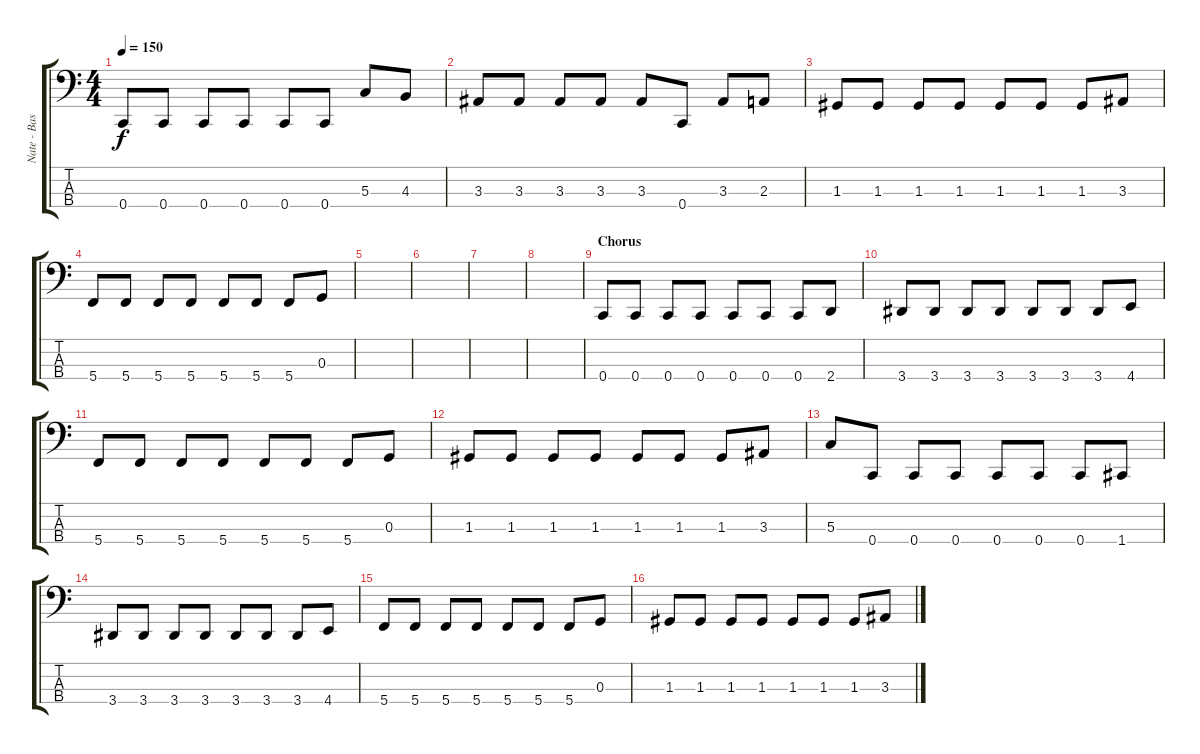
\track ("Nate - Bass" "Nate - Bas") {instrument electricbassfinger}
\staff {score tabs}
\tuning (F2 C2 G1 C1) {hide}
\ts (4 4)
\tempo 150
\clef f4
\ks c
0.4.8{dy f} 0.4.8 0.4.8 0.4.8 0.4.8 0.4.8 5.3.8 4.3.8 |
3.3.8 3.3.8 3.3.8 3.3.8 3.3.8 0.4.8 3.3.8 2.3.8 |
1.3.8 1.3.8 1.3.8 1.3.8 1.3.8 1.3.8 1.3.8 3.3.8 |
5.4.8 5.4.8 5.4.8 5.4.8 5.4.8 5.4.8 5.4.8 0.3.8 |
|
|
|
|
\section ("" "Chorus")
0.4.8 0.4.8 0.4.8 0.4.8 0.4.8 0.4.8 0.4.8 2.4.8 |
3.4.8 3.4.8 3.4.8 3.4.8 3.4.8 3.4.8 3.4.8 4.4.8 |
5.4.8 5.4.8 5.4.8 5.4.8 5.4.8 5.4.8 5.4.8 0.3.8 |
1.3.8 1.3.8 1.3.8 1.3.8 1.3.8 1.3.8 1.3.8 3.3.8 |
5.3.8 0.4.8 0.4.8 0.4.8 0.4.8 0.4.8 0.4.8 1.4.8 |
3.4.8 3.4.8 3.4.8 3.4.8 3.4.8 3.4.8 3.4.8 4.4.8 |
5.4.8 5.4.8 5.4.8 5.4.8 5.4.8 5.4.8 5.4.8 0.3.8 |
1.3.8 1.3.8 1.3.8 1.3.8 1.3.8 1.3.8 1.3.8 3.3.8
